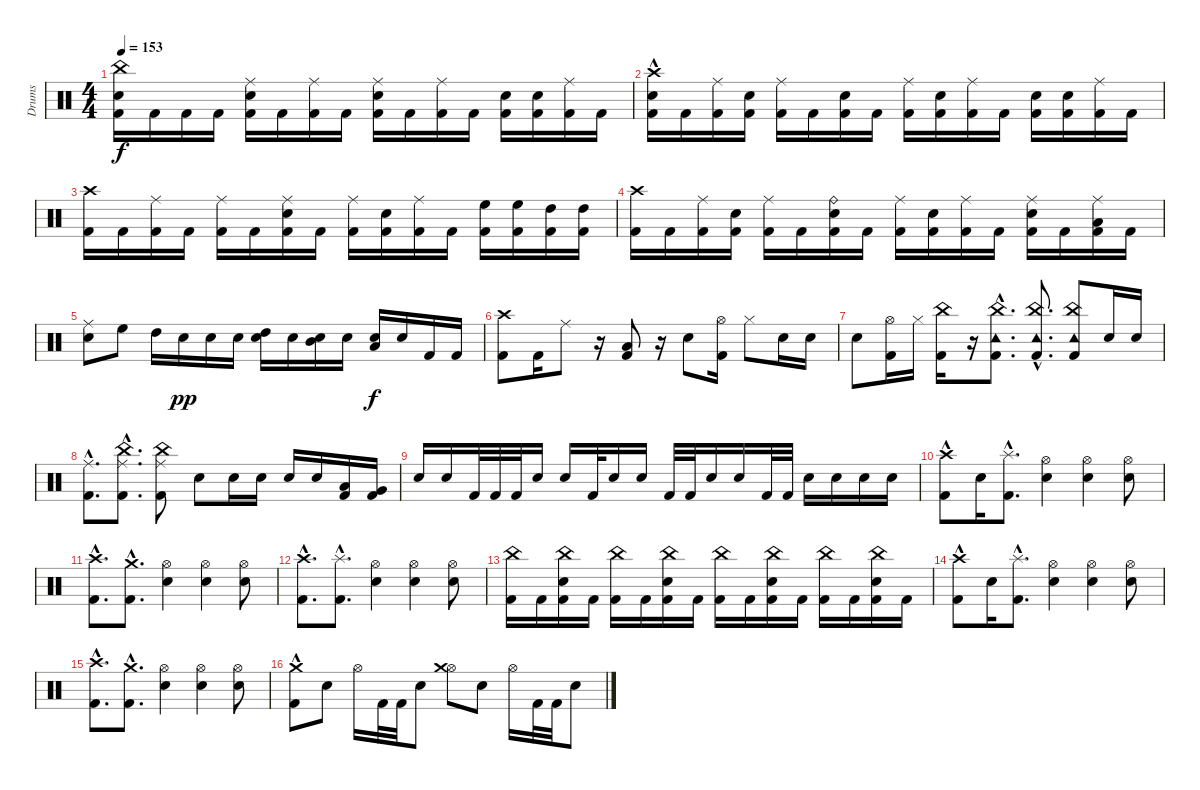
\track ("Drums" "Drums") {instrument percussion}
\staff {score}
\articulation defaults
\ts (4 4)
\tempo 153
\clef neutral
\ks c
("Electric Snare (hit)" "Kick (hit) 2" "China (hit)").16{dy f} "Kick (hit) 2".16 "Kick (hit) 2".16 "Kick (hit) 2".16 ("Electric Snare (hit)" "Kick (hit) 2" "Ride (middle)").16 "Kick (hit) 2".16 ("Kick (hit) 2" "Ride (middle)").16 "Kick (hit) 2".16 ("Electric Snare (hit)" "Kick (hit) 2" "Ride (middle)").16 "Kick (hit) 2".16 ("Kick (hit) 2" "Ride (middle)").16 "Kick (hit) 2".16 ("Kick (hit) 2" "Electric Snare (hit)").16 ("Kick (hit) 2" "Electric Snare (hit)").16 ("Kick (hit) 2" "Ride (middle)").16 "Kick (hit) 2".16 |
("Kick (hit) 2" "Electric Snare (hit)"{hac} "Crash high (hit)").16 "Kick (hit) 2".16 ("Kick (hit) 2" "Ride (middle)").16 ("Kick (hit) 2" "Electric Snare (hit)").16 ("Kick (hit) 2" "Ride (middle)").16 "Kick (hit) 2".16 ("Kick (hit) 2" "Electric Snare (hit)").16 "Kick (hit) 2".16 ("Kick (hit) 2" "Ride (middle)").16 ("Kick (hit) 2" "Electric Snare (hit)").16 ("Kick (hit) 2" "Ride (middle)").16 "Kick (hit) 2".16 ("Kick (hit) 2" "Electric Snare (hit)").16 ("Kick (hit) 2" "Electric Snare (hit)").16 ("Kick (hit) 2" "Ride (middle)").16 "Kick (hit) 2".16 |
("Crash high (hit)" "Kick (hit) 2").16 "Kick (hit) 2".16 ("Kick (hit) 2" "Ride (middle)").16 "Kick (hit) 2".16 ("Kick (hit) 2" "Ride (middle)").16 "Kick (hit) 2".16 ("Kick (hit) 2" "Electric Snare (hit)" "Ride (middle)").16 "Kick (hit) 2".16 ("Kick (hit) 2" "Ride (middle)").16 ("Kick (hit) 2" "Electric Snare (hit)").16 ("Kick (hit) 2" "Ride (middle)").16 "Kick (hit) 2".16 ("Kick (hit) 2" "High Floor Tom (hit)").16 ("Kick (hit) 2" "High Floor Tom (hit)").16 ("Kick (hit) 2" "High Tom (hit)").16 ("Kick (hit) 2" "High Tom (hit)").16 |
("Kick (hit) 2" "Crash high (hit)").16 "Kick (hit) 2".16 ("Kick (hit) 2" "Ride (middle)").16 ("Kick (hit) 2" "Electric Snare (hit)").16 ("Kick (hit) 2" "Ride (middle)").16 "Kick (hit) 2".16 ("Kick (hit) 2" "Ride (bell)" "Electric Snare (hit)").16 "Kick (hit) 2".16 ("Kick (hit) 2" "Ride (middle)").16 ("Kick (hit) 2" "Electric Snare (hit)").16 ("Kick (hit) 2" "Ride (middle)").16 "Kick (hit) 2".16 ("Kick (hit) 2" "Electric Snare (hit)" "Ride (middle)").16 "Kick (hit) 2".16 ("Kick (hit) 2" "Low Floor Tom (hit)" "Ride (middle)").16 "Kick (hit) 2".16 |
("Electric Snare (hit)" "Ride (middle)").8 "High Floor Tom (hit)".8 "High Tom (hit)".16 "Electric Snare (hit)".16{dy pp} "Electric Snare (hit)".16 "Electric Snare (hit)".16 ("High Tom (hit)" "Electric Snare (hit)").16 "Electric Snare (hit)".16 ("Mid Tom (hit)" "Electric Snare (hit)").16 "Electric Snare (hit)".16 ("Electric Snare (hit)" "Low Tom (hit)").16{dy f} "Electric Snare (hit)".16 "Kick (hit) 2".16 "Kick (hit) 2".16 |
("Crash high (hit)" "Kick (hit) 2").8 "Kick (hit) 2".16 "Ride (middle)".8 r.16 ("Low Tom (hit)" "Kick (hit) 2").8 r.16 "Electric Snare (hit)".8 ("Hi-Hat (open)" "Kick (hit) 2").16 "Hi-Hat (closed)".8 "Electric Snare (hit)".16 "Electric Snare (hit)".16 |
"Electric Snare (hit)".8 ("Kick (hit) 2" "Hi-Hat (open)").16 "Hi-Hat (closed)".16 ("Kick (hit) 2" "China (hit)").16 r.16 ("Tambourine (hit)"{hac} "Kick (hit) 2"{hac} "China (hit)"{hac}).8{d} ("Tambourine (hit)" "China (hit)"{hac} "Kick (hit) 2").8{d} ("Tambourine (hit)" "China (hit)" "Kick (hit) 2").8 "Electric Snare (hit)".16 "Electric Snare (hit)".16 |
("Kick (hit) 2"{hac} "Ride (middle)"{hac}).8{d} ("Ride (middle)"{hac} "Kick (hit) 2"{hac} "China (hit)"{hac}).8{d} ("China (hit)" "Ride (middle)" "Kick (hit) 2").8 "Electric Snare (hit)".8 "Electric Snare (hit)".16 "Electric Snare (hit)".16 "Electric Snare (hit)".16 "Electric Snare (hit)".16 ("Kick (hit) 2" "Low Tom (hit)").16 ("Kick (hit) 2" "Very Low Tom (hit)").16 |
"Electric Snare (hit)".16 "Electric Snare (hit)".16 "Kick (hit) 2".32 "Kick (hit) 2".32 "Kick (hit) 2".32 "Electric Snare (hit)".16 "Electric Snare (hit)".16 "Kick (hit) 2".32 "Electric Snare (hit)".16 "Electric Snare (hit)".16 "Kick (hit) 2".32 "Kick (hit) 2".32 "Electric Snare (hit)".16 "Electric Snare (hit)".16 "Kick (hit) 2".32 "Kick (hit) 2".32 "Electric Snare (hit)".16 "Electric Snare (hit)".16 "Electric Snare (hit)".16 "Electric Snare (hit)".16 |
("Crash high (hit)"{hac} "Kick (hit) 2").8 "Electric Snare (hit)".16 ("Splash (hit)"{hac} "Kick (hit) 2"{hac}).8{d} ("Hi-Hat (open)" "Electric Snare (hit)").4 ("Hi-Hat (open)" "Electric Snare (hit)").4 ("Hi-Hat (open)" "Electric Snare (hit)").8 |
("Kick (hit) 2"{hac} "Crash high (hit)"{hac}).8{d} ("Kick (hit) 2"{hac} "Crash medium (hit)"{hac}).8{d} ("Hi-Hat (open)" "Electric Snare (hit)").4 ("Hi-Hat (open)" "Electric Snare (hit)").4 ("Hi-Hat (open)" "Electric Snare (hit)").8 |
("Crash high (hit)"{hac} "Kick (hit) 2"{hac}).8{d} ("Splash (hit)"{hac} "Kick (hit) 2"{hac}).8{d} ("Hi-Hat (open)" "Electric Snare (hit)").4 ("Hi-Hat (open)" "Electric Snare (hit)").4 ("Hi-Hat (open)" "Electric Snare (hit)").8 |
("Kick (hit) 2" "China (hit)").16 "Kick (hit) 2".16 ("Electric Snare (hit)" "Kick (hit) 2" "China (hit)").16 "Kick (hit) 2".16 ("Kick (hit) 2" "China (hit)").16 "Kick (hit) 2".16 ("Electric Snare (hit)" "Kick (hit) 2" "China (hit)").16 "Kick (hit) 2".16 ("Kick (hit) 2" "China (hit)").16 "Kick (hit) 2".16 ("Electric Snare (hit)" "Kick (hit) 2" "China (hit)").16 "Kick (hit) 2".16 ("Kick (hit) 2" "China (hit)").16 "Kick (hit) 2".16 ("Electric Snare (hit)" "Kick (hit) 2" "China (hit)").16 "Kick (hit) 2".16 |
("Kick (hit) 2" "Crash high (hit)"{hac}).8 "Electric Snare (hit)".16 ("Splash (hit)"{hac} "Kick (hit) 2"{hac}).8{d} ("Hi-Hat (open)" "Electric Snare (hit)").4 ("Hi-Hat (open)" "Electric Snare (hit)").4 ("Hi-Hat (open)" "Electric Snare (hit)").8 |
("Kick (hit) 2"{hac} "Crash high (hit)"{hac}).8{d} ("Kick (hit) 2"{hac} "Crash medium (hit)"{hac}).8{d} ("Hi-Hat (open)" "Electric Snare (hit)").4 ("Hi-Hat (open)" "Electric Snare (hit)").4 ("Hi-Hat (open)" "Electric Snare (hit)").8 |
("Kick (hit) 2"{hac} "Crash medium (hit)").8 "Electric Snare (hit)".8 "Hi-Hat (open)".16 "Kick (hit) 2".32 "Kick (hit) 2".32 "Electric Snare (hit)".8 ("Hi-Hat (open)" "Crash medium (hit)").8 "Electric Snare (hit)".8 "Hi-Hat (open)".16 "Kick (hit) 2".32 "Kick (hit) 2".32 "Electric Snare (hit)".8
